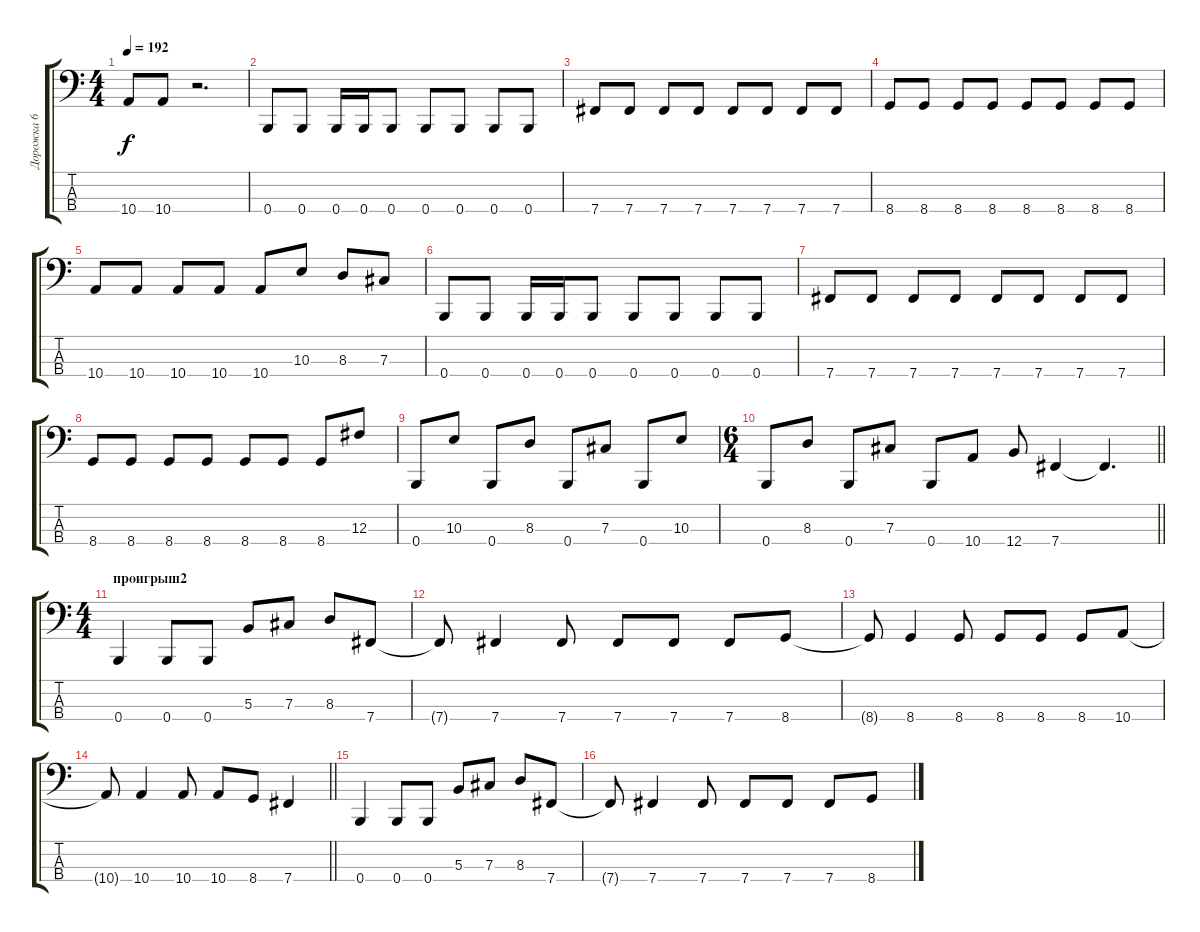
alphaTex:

\track ("Дорожка 6" "Дорожка 6") {instrument electricbassfinger}
\staff {score tabs}
\tuning (E2 B1 Gb1 B0) {hide}
\ts (4 4)
\tempo 192
\clef f4
\ks c
10.4.8{dy f} 10.4.8 r.2{d} |
0.4.8 0.4.8 0.4.16 0.4.16 0.4.8 0.4.8 0.4.8 0.4.8 0.4.8 |
7.4.8 7.4.8 7.4.8 7.4.8 7.4.8 7.4.8 7.4.8 7.4.8 |
8.4.8 8.4.8 8.4.8 8.4.8 8.4.8 8.4.8 8.4.8 8.4.8 |
10.4.8 10.4.8 10.4.8 10.4.8 10.4.8 10.3.8 8.3.8 7.3.8 |
0.4.8 0.4.8 0.4.16 0.4.16 0.4.8 0.4.8 0.4.8 0.4.8 0.4.8 |
7.4.8 7.4.8 7.4.8 7.4.8 7.4.8 7.4.8 7.4.8 7.4.8 |
8.4.8 8.4.8 8.4.8 8.4.8 8.4.8 8.4.8 8.4.8 12.3.8 |
0.4.8 10.3.8 0.4.8 8.3.8 0.4.8 7.3.8 0.4.8 10.3.8 |
\ts (6 4)
\barLineRight lightlight
0.4.8 8.3.8 0.4.8 7.3.8 0.4.8 10.4.8 12.4.8 7.4.4 7.4{t}.4{d} |
\ts (4 4)
\section ("" "проигрыш2")
0.4.4 0.4.8 0.4.8 5.3.8 7.3.8 8.3.8 7.4.8 |
7.4{t}.8 7.4.4 7.4.8 7.4.8 7.4.8 7.4.8 8.4.8 |
8.4{t}.8 8.4.4 8.4.8 8.4.8 8.4.8 8.4.8 10.4.8 |
\barLineRight lightlight
10.4{t}.8 10.4.4 10.4.8 10.4.8 8.4.8 7.4.4 |
0.4.4 0.4.8 0.4.8 5.3.8 7.3.8 8.3.8 7.4.8 |
7.4{t}.8 7.4.4 7.4.8 7.4.8 7.4.8 7.4.8 8.4.8
